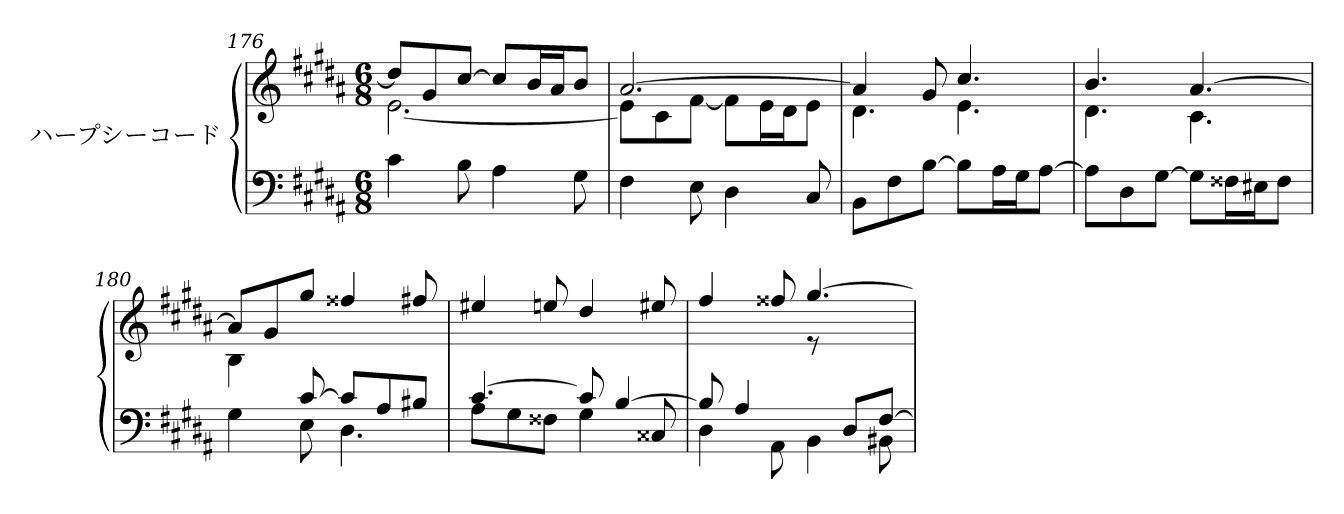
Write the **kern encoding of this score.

**kern	**kern
*part1	*part1
*staff2	*staff1
*I"ハープシーコード	*
*clefF4	*clefG2
*k[f#c#g#d#a#]	*k[f#c#g#d#a#]
*M6/8	*M6/8
=176	=176
*	*^
4c#\	8dd#/L]	[2.e\
.	8g#/	.
8B\	[8cc#/J	.
4A#\	8cc#/L]	.
.	16b/L	.
.	16a#/J	.
8G#\	8b/J	.
=177	=177	=177
4F#\	[2.a#/	8e\L]
.	.	8c#\
8E\	.	[8f#\J
4D#\	.	8f#\L]
.	.	16e\L
.	.	16d#\J
8C#/	.	8e\J
=178	=178	=178
8BB\L	4a#/]	4.d#\
8F#\	.	.
[8B\J	8g#/	.
8B\L]	4.cc#/	4.e\
16A#\L	.	.
16G#\J	.	.
[8A#\J	.	.
=179	=179	=179
8A#\L]	4.b/	4.d#\
8D#\	.	.
[8G#\J	.	.
8G#\L]	[4.a#/	4.c#\
16F##X\L	.	.
16E#X\J	.	.
8F##\J	.	.
!!LO:PB:g=z	!!
=180	=180	=180
*^	*	*
4ryy	4G#\	8a#/L]	4B\
.	.	8g#/	.
[8c#/	8E\	8gg#/J	2ryy
8c#/L]	4.D#\	4ff##X/	.
8A#/	.	.	.
8B#X/J	.	8ff#X/	.
*	*	*v	*v
=181	=181	=181
[4.c#/	8A#\L	4ee#X/
.	8G#\	.
.	8F##X\J	8een/
8c#/]	4G#\	4dd#/
[4B/	.	.
.	8C##X/	8ee#X/
=182	=182	=182
*	*	*^
8B/]	4D#\	4ff#/	4.ryy
4A#/	.	.	.
.	8AA#\	8ff##X/	.
8ryy	4BB\	[4.gg#/	8re
8D#/L	.	.	4ryy
[8F#/J	8BB#X\	.	.
*v	*v	*	*
*	*v	*v
=	=
*-	*-
